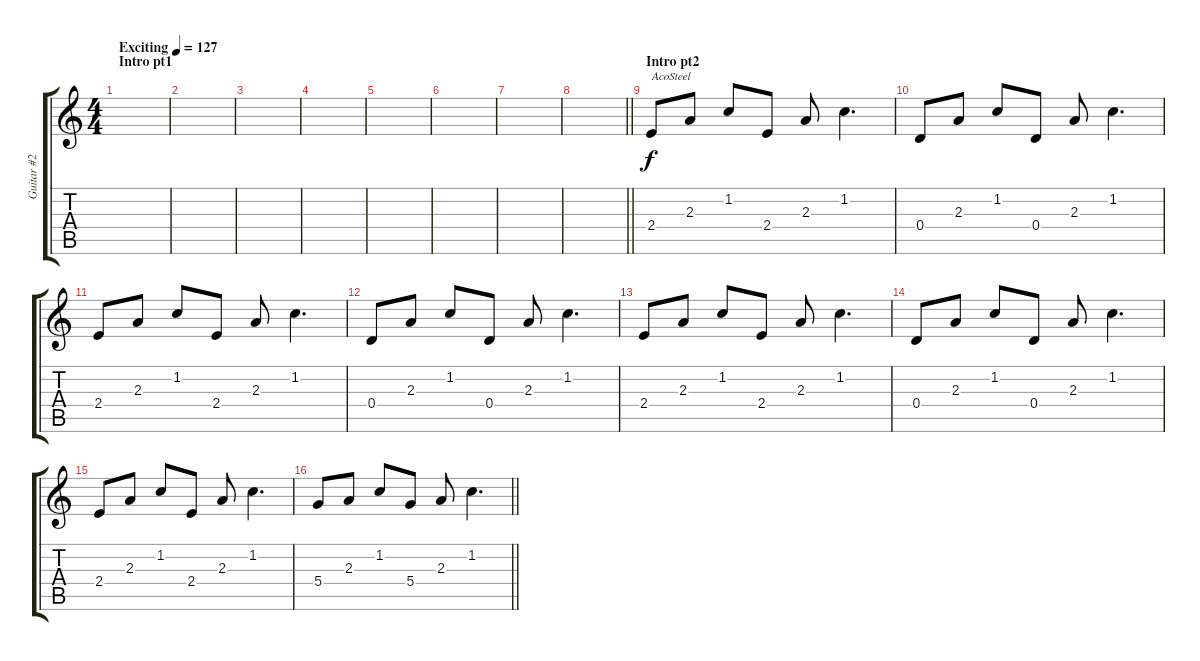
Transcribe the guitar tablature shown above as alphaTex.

\track ("Guitar #2" "Guitar #2") {instrument distortionguitar}
\staff {score tabs}
\tuning (E4 B3 G3 D3 A2 E2) {hide}
\ts (4 4)
\section ("" "Intro pt1")
\tempo (127 "Exciting")
\clef g2
\ks c
|
|
|
|
|
|
|
\barLineRight lightlight
|
\section ("" "Intro pt2")
2.4.8{txt "AcoSteel" instrument acousticguitarsteel} 2.3.8 1.2.8 2.4.8 2.3.8 1.2.4{d} |
0.4.8 2.3.8 1.2.8 0.4.8 2.3.8 1.2.4{d} |
2.4.8 2.3.8 1.2.8 2.4.8 2.3.8 1.2.4{d} |
0.4.8 2.3.8 1.2.8 0.4.8 2.3.8 1.2.4{d} |
2.4.8 2.3.8 1.2.8 2.4.8 2.3.8 1.2.4{d} |
0.4.8 2.3.8 1.2.8 0.4.8 2.3.8 1.2.4{d} |
2.4.8 2.3.8 1.2.8 2.4.8 2.3.8 1.2.4{d} |
\barLineRight lightlight
5.4.8 2.3.8 1.2.8 5.4.8 2.3.8 1.2.4{d}
